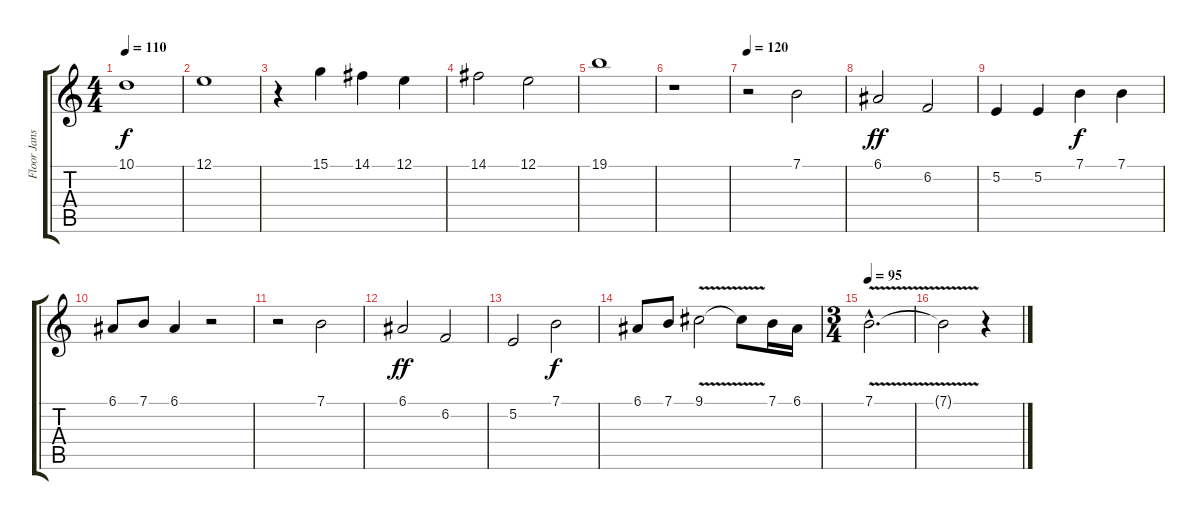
\track ("Floor Jansen -Voice" "Floor Jans") {instrument altosax}
\staff {score tabs}
\tuning (E4 B3 G3 D3 A2 E2) {hide}
\ts (4 4)
\tempo 110
\clef g2
\ks c
10.1.1{dy f} |
12.1.1 |
r.4 15.1.4 14.1.4 12.1.4 |
14.1.2 12.1.2 |
19.1.1 |
r.1 |
\tempo 120
r.2 7.1.2 |
6.1.2{dy ff} 6.2.2 |
5.2.4 5.2.4 7.1.4{dy f} 7.1.4 |
6.1.8 7.1.8 6.1.4 r.2 |
r.2 7.1.2 |
6.1.2{dy ff} 6.2.2 |
5.2.2 7.1.2{dy f} |
6.1.8 7.1.8 9.1{v}.2 9.1{t}.8 7.1.16 6.1.16 |
\ts (3 4)
\tempo 95
7.1{v hac}.2{d} |
7.1{t}.2 r.4
